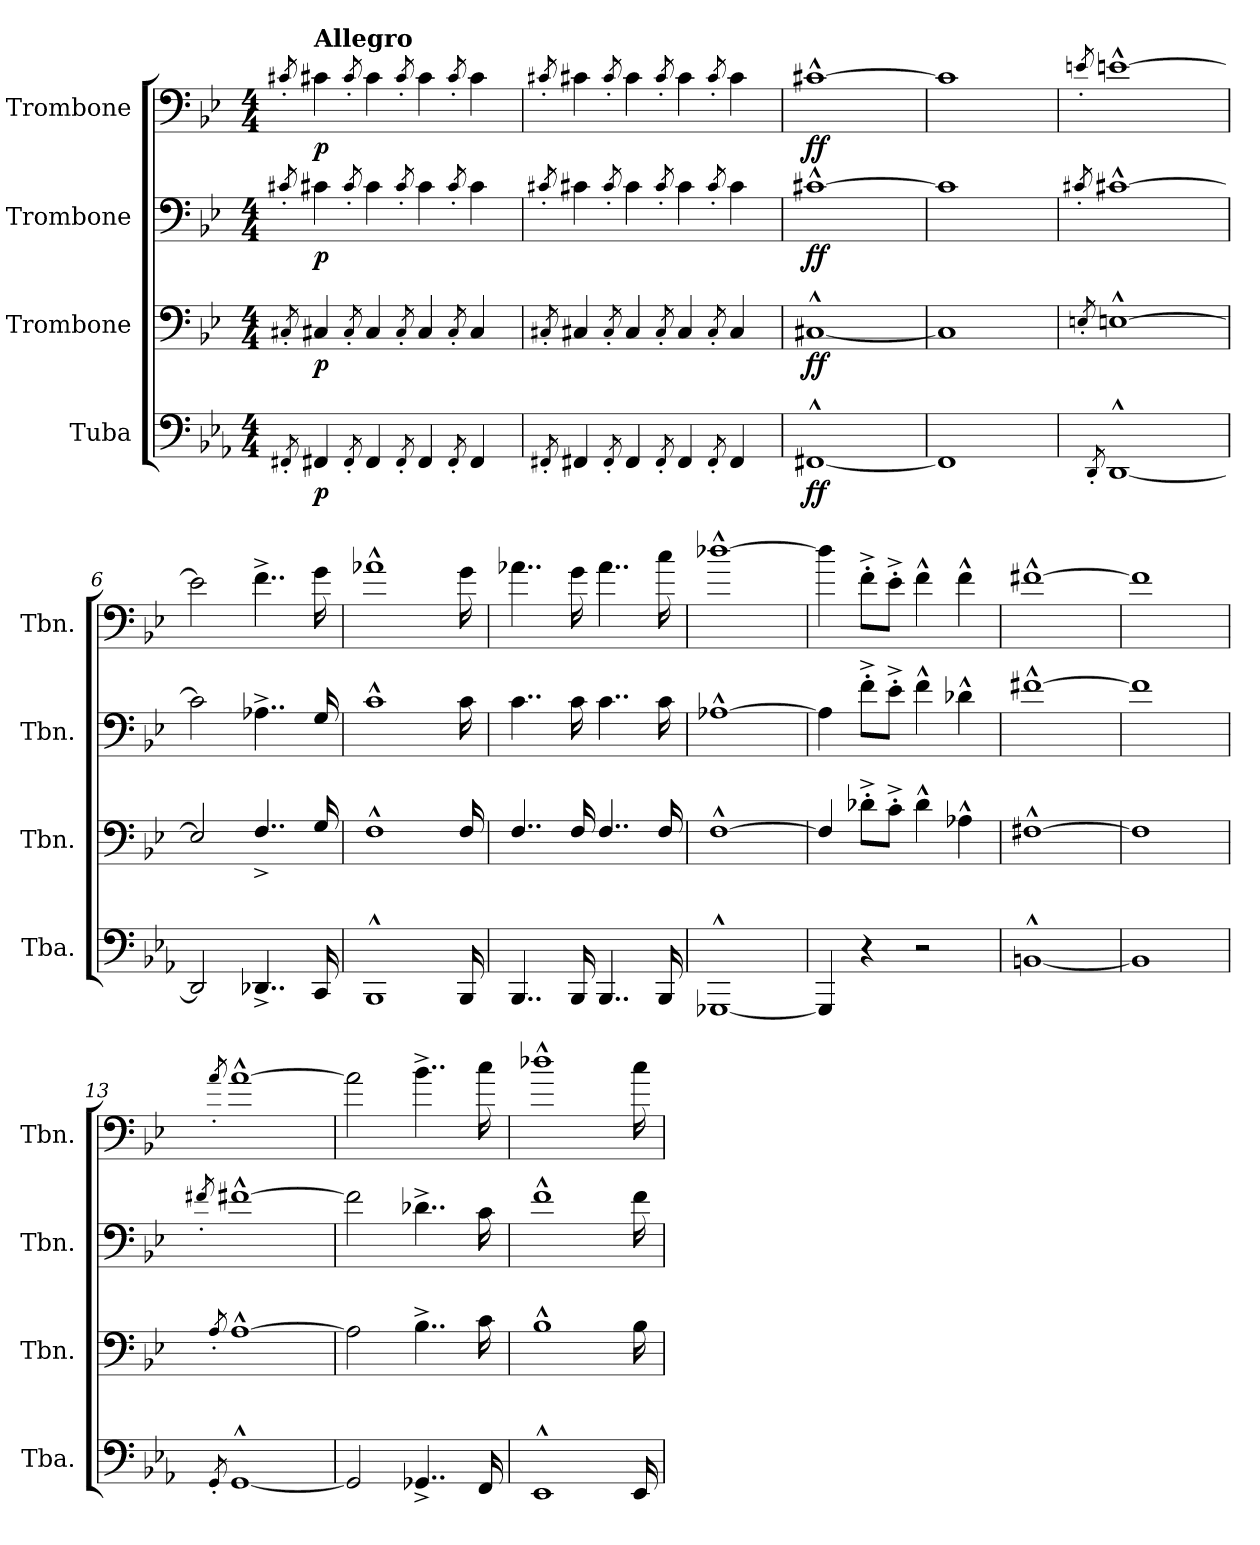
**kern	**dynam	**kern	**dynam	**kern	**dynam	**kern	**dynam
*part4	*part4	*part3	*part3	*part2	*part2	*part1	*part1
*staff4	*staff4	*staff3	*staff3	*staff2	*staff2	*staff1	*staff1
*I"Tuba	*	*I"Trombone	*	*I"Trombone	*	*I"Trombone	*
*I'Tba.	*	*I'Tbn.	*	*I'Tbn.	*	*I'Tbn.	*
*clefF4	*	*clefF4	*	*clefF4	*	*clefF4	*
*	*	*ITrd4c7	*	*ITrd4c7	*	*ITrd4c7	*
*k[b-e-a-]	*	*k[b-e-a-]	*	*k[b-e-a-]	*	*k[b-e-a-]	*
*M4/4	*	*M4/4	*	*M4/4	*	*M4/4	*
=1	=1	=1	=1	=1	=1	=1	=1
8qFF#X'/	.	8qFF#X'/	.	8qF#X'/	.	8qF#X'/	.
!	!	!	!	!	!	!LO:TX:a:B:t=Allegro	!
!	!LO:DY:b	!	!LO:DY:b	!	!LO:DY:b	!	!LO:DY:b
4FF#/	p	4FF#/	p	4F#\	p	4F#\	p
8qFF#'/	.	8qFF#'/	.	8qF#'/	.	8qF#'/	.
4FF#/	.	4FF#/	.	4F#\	.	4F#\	.
8qFF#'/	.	8qFF#'/	.	8qF#'/	.	8qF#'/	.
4FF#/	.	4FF#/	.	4F#\	.	4F#\	.
8qFF#'/	.	8qFF#'/	.	8qF#'/	.	8qF#'/	.
4FF#/	.	4FF#/	.	4F#\	.	4F#\	.
=2	=2	=2	=2	=2	=2	=2	=2
8qFF#X'/	.	8qFF#X'/	.	8qF#X'/	.	8qF#X'/	.
4FF#/	.	4FF#/	.	4F#\	.	4F#\	.
8qFF#'/	.	8qFF#'/	.	8qF#'/	.	8qF#'/	.
4FF#/	.	4FF#/	.	4F#\	.	4F#\	.
8qFF#'/	.	8qFF#'/	.	8qF#'/	.	8qF#'/	.
4FF#/	.	4FF#/	.	4F#\	.	4F#\	.
8qFF#'/	.	8qFF#'/	.	8qF#'/	.	8qF#'/	.
4FF#/	.	4FF#/	.	4F#\	.	4F#\	.
=3	=3	=3	=3	=3	=3	=3	=3
!	!LO:DY:b	!	!LO:DY:b	!	!LO:DY:b	!	!LO:DY:b
[1FF#X^^	ff	[1FF#X^^	ff	[1F#X^^	ff	[1F#X^^	ff
!!LO:LB:g=z
=4	=4	=4	=4	=4	=4	=4	=4
1FF#]	.	1FF#]	.	1F#]	.	1F#]	.
=5	=5	=5	=5	=5	=5	=5	=5
8qDD'/	.	8qAAn'/	.	8qF#X'/	.	8qAn'/	.
[1DD^^	.	[1AA^^	.	[1F#^^	.	[1A^^	.
=6	=6	=6	=6	=6	=6	=6	=6
2DD/]	.	2AA/]	.	2F#\]	.	2A\]	.
4..DD-X^/	.	4..BB-^/	.	4..D-X^\	.	4..B-^\	.
16CC/	.	16C/	.	16C/	.	16c\	.
=7	=7	=7	=7	=7	=7	=7	=7
!LO:N:vis=1	!	!LO:N:vis=1	!	!LO:N:vis=1	!	!LO:N:vis=1	!
2...BBB-^^/	.	2...BB-^^/	.	2...F^^\	.	2...d-X^^\	.
16BBB-/	.	16BB-/	.	16F\	.	16c\	.
=8	=8	=8	=8	=8	=8	=8	=8
4..BBB-/	.	4..BB-/	.	4..F\	.	4..d-X\	.
16BBB-/	.	16BB-/	.	16F\	.	16c\	.
4..BBB-/	.	4..BB-/	.	4..F\	.	4..d-\	.
16BBB-/	.	16BB-/	.	16F\	.	16f\	.
!!LO:PB:g=z
=9	=9	=9	=9	=9	=9	=9	=9
[1GGG-X^^	.	[1BB-^^	.	[1D-X^^	.	[1g-X^^	.
=10	=10	=10	=10	=10	=10	=10	=10
4GGG-/]	.	4BB-/]	.	4D-\]	.	4g-\]	.
4r	.	8G-X'^\L	.	8B-'^\L	.	8B-'^\L	.
.	.	8F'^\J	.	8A-'^\J	.	8A-'^\J	.
2r	.	4G-^^\	.	4B-^^\	.	4B-^^\	.
.	.	4D-X^^\	.	4G-X^^\	.	4B-^^\	.
=11	=11	=11	=11	=11	=11	=11	=11
[1BBn^^	.	[1BBn^^	.	[1Bn^^	.	[1Bn^^	.
=12	=12	=12	=12	=12	=12	=12	=12
1BB]	.	1BB]	.	1B]	.	1B]	.
!!LO:LB:g=z
=13	=13	=13	=13	=13	=13	=13	=13
8qGG'/	.	8qD'/	.	8qBn'/	.	8qd'/	.
[1GG^^	.	[1D^^	.	[1B^^	.	[1d^^	.
=14	=14	=14	=14	=14	=14	=14	=14
2GG/]	.	2D\]	.	2B\]	.	2d\]	.
4..GG-X^/	.	4..E-^\	.	4..G-X^\	.	4..e-^\	.
16FF/	.	16F\	.	16F\	.	16f\	.
=15	=15	=15	=15	=15	=15	=15	=15
!LO:N:vis=1	!	!LO:N:vis=1	!	!LO:N:vis=1	!	!LO:N:vis=1	!
2...EE-^^/	.	2...E-^^\	.	2...B-^^\	.	2...g-X^^\	.
16EE-/	.	16E-\	.	16B-\	.	16f\	.
=	=	=	=	=	=	=	=
*-	*-	*-	*-	*-	*-	*-	*-
